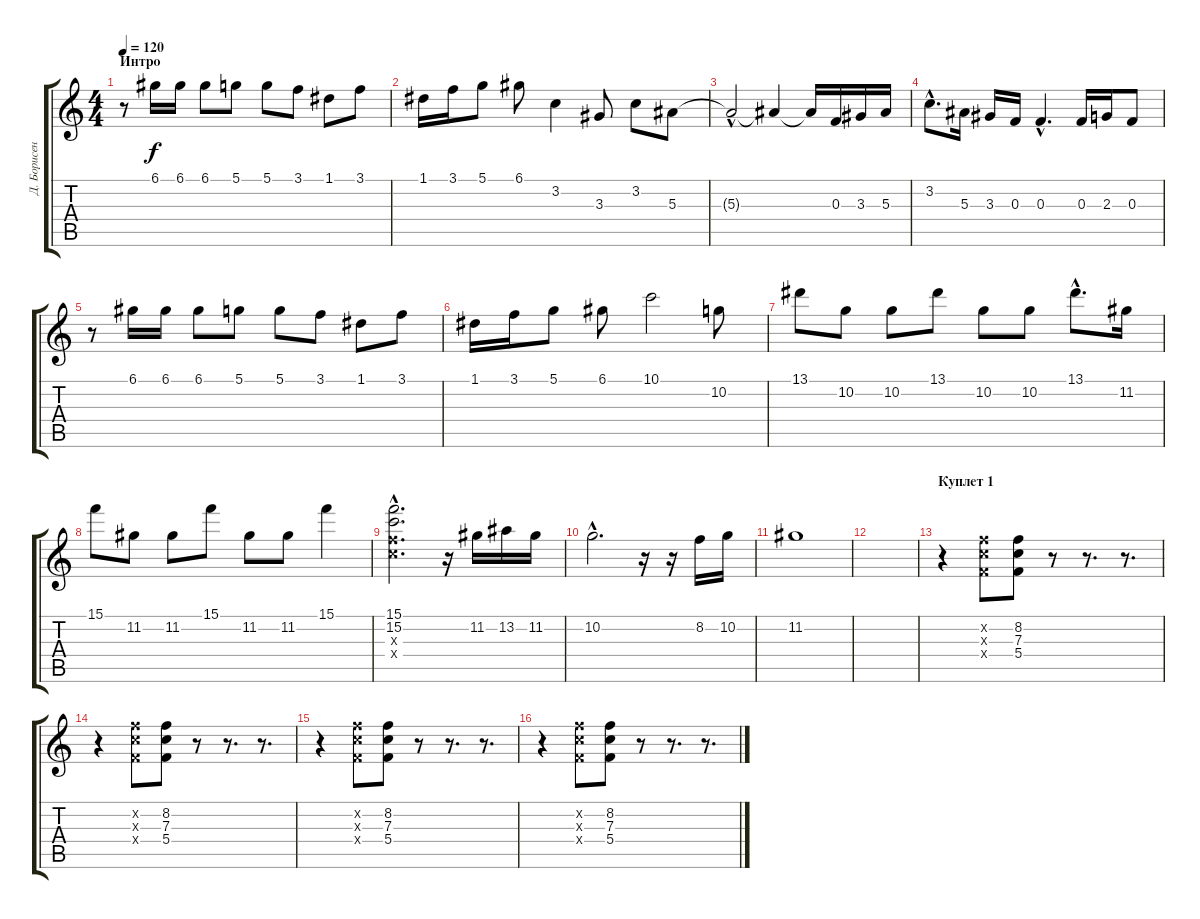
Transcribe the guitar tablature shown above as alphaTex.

\track ("Д. Борисенков" "Д. Борисен") {instrument distortionguitar}
\staff {score tabs}
\tuning (D4 A3 F3 C3 G2 D2) {hide}
\ts (4 4)
\section ("" "Интро")
\tempo 120
\clef g2
\ks c
r.8{dy f instrument distortionguitar} 6.1.16 6.1.16 6.1.8 5.1.8 5.1.8 3.1.8 1.1.8 3.1.8 |
1.1.16 3.1.16 5.1.8 6.1.8 3.2.4 3.3.8 3.2.8 5.3.8 |
5.3{hac t}.2 5.3{t}.4 5.3{t}.16 0.3.16 3.3.16 5.3.16 |
3.2{hac}.8{d} 5.3.16 3.3.16 0.3.16 0.3{hac}.4{d} 0.3.16 2.3.16 0.3.8 |
r.8 6.1.16 6.1.16 6.1.8 5.1.8 5.1.8 3.1.8 1.1.8 3.1.8 |
1.1.16 3.1.16 5.1.8 6.1.8 10.1.2 10.2.8 |
13.1.8 10.2.8 10.2.8 13.1.8 10.2.8 10.2.8 13.1{hac}.8{d} 11.2.16 |
15.1.8 11.2.8 11.2.8 15.1.8 11.2.8 11.2.8 15.1.4 |
(15.1{hac} 15.2{hac} 12.3{hac x} 12.4{hac x}).2{d} r.16 11.2.16 13.2.16 11.2.16 |
10.2{hac}.2{d} r.16 r.16 8.2.16 10.2.16 |
11.2.1 |
|
\section ("" "Куплет 1")
r.4 (8.2{x} 7.3{x} 5.4{x}).8 (8.2 7.3 5.4).8 r.8 r.8{d} r.8{d} |
r.4 (8.2{x} 7.3{x} 5.4{x}).8 (8.2 7.3 5.4).8 r.8 r.8{d} r.8{d} |
r.4 (8.2{x} 7.3{x} 5.4{x}).8 (8.2 7.3 5.4).8 r.8 r.8{d} r.8{d} |
r.4 (8.2{x} 7.3{x} 5.4{x}).8 (8.2 7.3 5.4).8 r.8 r.8{d} r.8{d}
